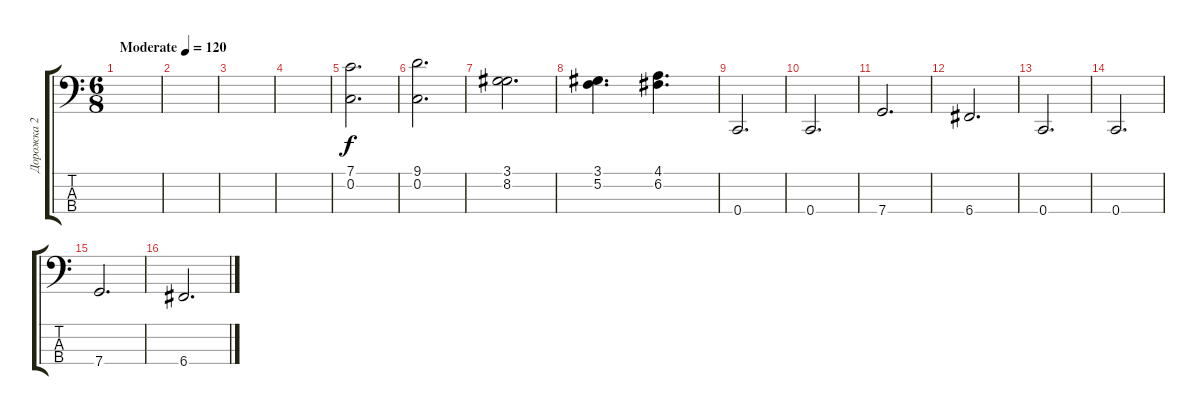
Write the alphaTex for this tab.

\track ("Дорожка 2" "Дорожка 2") {instrument electricbasspick}
\staff {score tabs}
\tuning (F2 C2 G1 C1) {hide}
\ts (6 8)
\tempo (120 "Moderate")
\clef f4
\ks c
|
|
|
|
(7.1 0.2).2{d} |
(9.1 0.2).2{d} |
(3.1 8.2).2{d} |
(3.1 5.2).4{d} (4.1 6.2).4{d} |
0.4.2{d} |
0.4.2{d} |
7.4.2{d} |
6.4.2{d} |
0.4.2{d} |
0.4.2{d} |
7.4.2{d} |
6.4.2{d}
